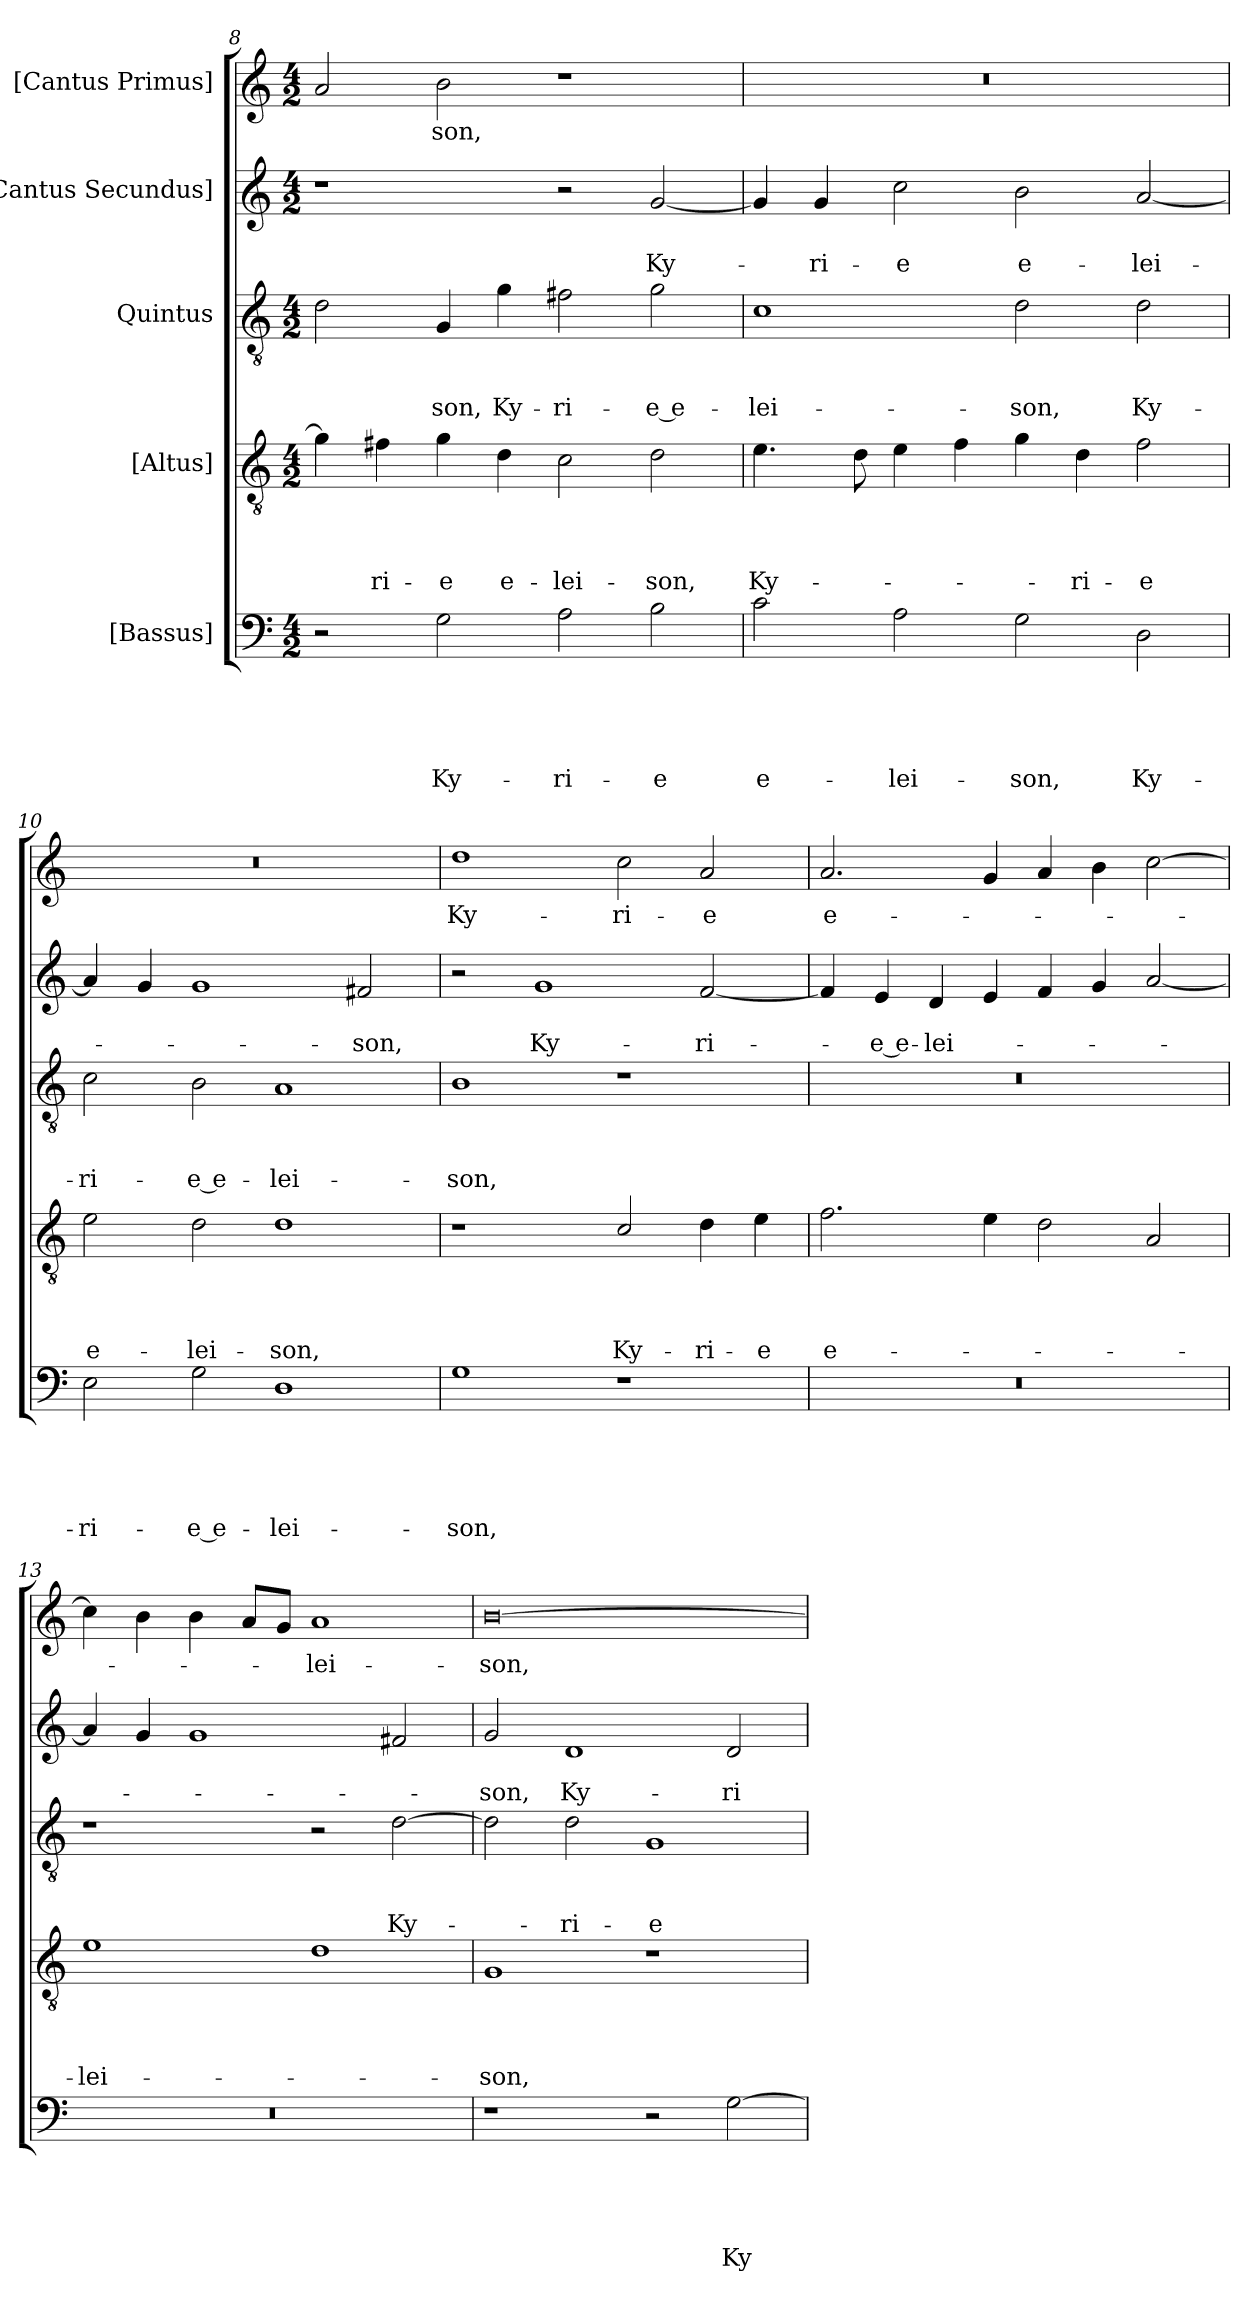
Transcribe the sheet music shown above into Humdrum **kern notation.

**kern	**text	**text	**text	**text	**text	**kern	**text	**text	**text	**text	**kern	**text	**text	**text	**kern	**text	**text	**kern	**text
*part5	*part5	*part5	*part5	*part5	*part5	*part4	*part4	*part4	*part4	*part4	*part3	*part3	*part3	*part3	*part2	*part2	*part2	*part1	*part1
*staff5	*staff5	*staff5	*staff5	*staff5	*staff5	*staff4	*staff4	*staff4	*staff4	*staff4	*staff3	*staff3	*staff3	*staff3	*staff2	*staff2	*staff2	*staff1	*staff1
*I"[Bassus]	*	*	*	*	*	*I"[Altus]	*	*	*	*	*I"Quintus	*	*	*	*I"[Cantus Secundus]	*	*	*I"[Cantus Primus]	*
*clefF4	*	*	*	*	*	*clefGv2	*	*	*	*	*clefGv2	*	*	*	*clefG2	*	*	*clefG2	*
*k[]	*	*	*	*	*	*k[]	*	*	*	*	*k[]	*	*	*	*k[]	*	*	*k[]	*
*M4/2	*	*	*	*	*	*M4/2	*	*	*	*	*M4/2	*	*	*	*M4/2	*	*	*M4/2	*
=8	=8	=8	=8	=8	=8	=8	=8	=8	=8	=8	=8	=8	=8	=8	=8	=8	=8	=8	=8
2r	.	.	.	.	.	4g\]	.	.	.	.	2d\	.	.	.	1r	.	.	2a/	.
.	.	.	.	.	.	4f#X\	.	.	.	-ri-	.	.	.	.	.	.	.	.	.
2G\	.	.	.	.	Ky-	4g\	.	.	.	-e	4G/	.	.	-son,	.	.	.	2b\	-son,
.	.	.	.	.	.	4d\	.	.	.	e-	4g\	.	.	Ky-	.	.	.	.	.
2A\	.	.	.	.	-ri-	2c\	.	.	.	-lei-	2f#X\	.	.	-ri-	2r	.	.	1r	.
2B\	.	.	.	.	-e	2d\	.	.	.	-son,	2g\	.	.	-e e-	[2g/	.	Ky-	.	.
=9	=9	=9	=9	=9	=9	=9	=9	=9	=9	=9	=9	=9	=9	=9	=9	=9	=9	=9	=9
2c\	.	.	.	.	e-	4.e\	.	.	.	Ky-	1c\	.	.	-lei-	4g/]	.	.	0r	.
.	.	.	.	.	.	.	.	.	.	.	.	.	.	.	4g/	.	-ri-	.	.
.	.	.	.	.	.	8d\	.	.	.	.	.	.	.	.	.	.	.	.	.
2A\	.	.	.	.	-lei-	4e\	.	.	.	.	.	.	.	.	2cc\	.	-e	.	.
.	.	.	.	.	.	4f\	.	.	.	.	.	.	.	.	.	.	.	.	.
2G\	.	.	.	.	-son,	4g\	.	.	.	.	2d\	.	.	-son,	2b\	.	e-	.	.
.	.	.	.	.	.	4d\	.	.	.	-ri-	.	.	.	.	.	.	.	.	.
2D\	.	.	.	.	Ky-	2f\	.	.	.	-e	2d\	.	.	Ky-	[2a/	.	-lei-	.	.
=10	=10	=10	=10	=10	=10	=10	=10	=10	=10	=10	=10	=10	=10	=10	=10	=10	=10	=10	=10
2E\	.	.	.	.	-ri-	2e\	.	.	.	e-	2c\	.	.	-ri-	4a/]	.	.	0r	.
.	.	.	.	.	.	.	.	.	.	.	.	.	.	.	4g/	.	.	.	.
2G\	.	.	.	.	-e e-	2d\	.	.	.	-lei-	2B\	.	.	-e e-	1g/	.	.	.	.
1D\	.	.	.	.	-lei-	1d/	.	.	.	-son,	1A/	.	.	-lei-	.	.	.	.	.
.	.	.	.	.	.	.	.	.	.	.	.	.	.	.	2f#X/	.	-son,	.	.
=11	=11	=11	=11	=11	=11	=11	=11	=11	=11	=11	=11	=11	=11	=11	=11	=11	=11	=11	=11
1G\	.	.	.	.	-son,	1r	.	.	.	.	1B\	.	.	-son,	2r	.	.	1dd\	Ky-
.	.	.	.	.	.	.	.	.	.	.	.	.	.	.	1g/	.	Ky-	.	.
1r	.	.	.	.	.	2c/	.	.	.	Ky-	1r	.	.	.	.	.	.	2cc\	-ri-
.	.	.	.	.	.	4d\	.	.	.	-ri-	.	.	.	.	[2f/	.	-ri-	2a/	-e
.	.	.	.	.	.	4e\	.	.	.	-e	.	.	.	.	.	.	.	.	.
=12	=12	=12	=12	=12	=12	=12	=12	=12	=12	=12	=12	=12	=12	=12	=12	=12	=12	=12	=12
0r	.	.	.	.	.	2.f\	.	.	.	e-	0r	.	.	.	4f/]	.	.	2.a/	e-
.	.	.	.	.	.	.	.	.	.	.	.	.	.	.	4e/	.	-e e-	.	.
.	.	.	.	.	.	.	.	.	.	.	.	.	.	.	4d/	.	-lei-	.	.
.	.	.	.	.	.	4e\	.	.	.	.	.	.	.	.	4e/	.	.	4g/	.
.	.	.	.	.	.	2d\	.	.	.	.	.	.	.	.	4f/	.	.	4a/	.
.	.	.	.	.	.	.	.	.	.	.	.	.	.	.	4g/	.	.	4b\	.
.	.	.	.	.	.	2A/	.	.	.	.	.	.	.	.	[2a/	.	.	[2cc\	.
=13	=13	=13	=13	=13	=13	=13	=13	=13	=13	=13	=13	=13	=13	=13	=13	=13	=13	=13	=13
0r	.	.	.	.	.	1e\	.	.	.	-lei-	1r	.	.	.	4a/]	.	.	4cc\]	.
.	.	.	.	.	.	.	.	.	.	.	.	.	.	.	4g/	.	.	4b\	.
.	.	.	.	.	.	.	.	.	.	.	.	.	.	.	1g/	.	.	4b\	.
.	.	.	.	.	.	.	.	.	.	.	.	.	.	.	.	.	.	8a/L	.
.	.	.	.	.	.	.	.	.	.	.	.	.	.	.	.	.	.	8g/J	.
.	.	.	.	.	.	1d\	.	.	.	.	2r	.	.	.	.	.	.	1a/	-lei-
.	.	.	.	.	.	.	.	.	.	.	[2d\	.	.	Ky-	2f#X/	.	.	.	.
=14	=14	=14	=14	=14	=14	=14	=14	=14	=14	=14	=14	=14	=14	=14	=14	=14	=14	=14	=14
1r	.	.	.	.	.	1G/	.	.	.	-son,	2d\]	.	.	.	2g/	.	-son,	[0b\	-son,
.	.	.	.	.	.	.	.	.	.	.	2d\	.	.	-ri-	1d/	.	Ky-	.	.
2r	.	.	.	.	.	1r	.	.	.	.	1G/	.	.	-e	.	.	.	.	.
[2G\	.	.	.	.	Ky-	.	.	.	.	.	.	.	.	.	2d/	.	-ri-	.	.
=	=	=	=	=	=	=	=	=	=	=	=	=	=	=	=	=	=	=	=
*-	*-	*-	*-	*-	*-	*-	*-	*-	*-	*-	*-	*-	*-	*-	*-	*-	*-	*-	*-
